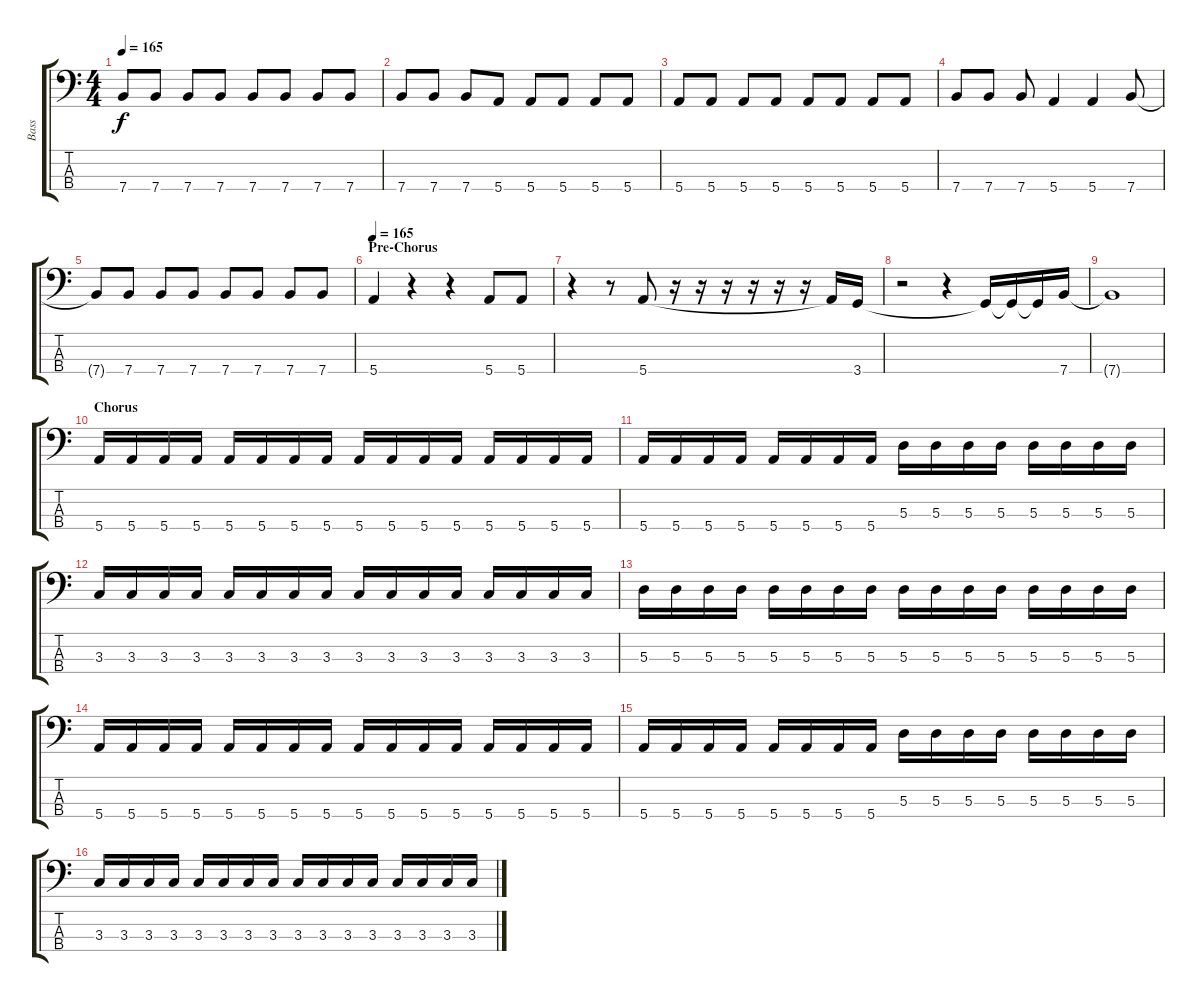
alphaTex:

\track ("Bass" "Bass") {instrument electricbassfinger}
\staff {score tabs}
\tuning (G2 D2 A1 E1) {hide}
\ts (4 4)
\tempo 165
\clef f4
\ks c
7.4{t}.8{dy f} 7.4.8 7.4.8 7.4.8 7.4.8 7.4.8 7.4.8 7.4.8 |
7.4.8 7.4.8 7.4.8 5.4.8 5.4.8 5.4.8 5.4.8 5.4.8 |
5.4.8 5.4.8 5.4.8 5.4.8 5.4.8 5.4.8 5.4.8 5.4.8 |
7.4.8 7.4.8 7.4.8 5.4.4 5.4.4 7.4.8 |
7.4{t}.8 7.4.8 7.4.8 7.4.8 7.4.8 7.4.8 7.4.8 7.4.8 |
\section ("" "Pre-Chorus")
\tempo 165
5.4.4 r.4 r.4 5.4.8 5.4.8 |
r.4 r.8 5.4.8 r.16 r.16 r.16 r.16 r.16 r.16 5.4{t}.16 3.4.16 |
r.2 r.4 3.4{t}.16 3.4{t}.16 3.4{t}.16 7.4.16 |
7.4{t}.1 |
\section ("" "Chorus")
5.4.16 5.4.16 5.4.16 5.4.16 5.4.16 5.4.16 5.4.16 5.4.16 5.4.16 5.4.16 5.4.16 5.4.16 5.4.16 5.4.16 5.4.16 5.4.16 |
5.4.16 5.4.16 5.4.16 5.4.16 5.4.16 5.4.16 5.4.16 5.4.16 5.3.16 5.3.16 5.3.16 5.3.16 5.3.16 5.3.16 5.3.16 5.3.16 |
3.3.16 3.3.16 3.3.16 3.3.16 3.3.16 3.3.16 3.3.16 3.3.16 3.3.16 3.3.16 3.3.16 3.3.16 3.3.16 3.3.16 3.3.16 3.3.16 |
5.3.16 5.3.16 5.3.16 5.3.16 5.3.16 5.3.16 5.3.16 5.3.16 5.3.16 5.3.16 5.3.16 5.3.16 5.3.16 5.3.16 5.3.16 5.3.16 |
5.4.16 5.4.16 5.4.16 5.4.16 5.4.16 5.4.16 5.4.16 5.4.16 5.4.16 5.4.16 5.4.16 5.4.16 5.4.16 5.4.16 5.4.16 5.4.16 |
5.4.16 5.4.16 5.4.16 5.4.16 5.4.16 5.4.16 5.4.16 5.4.16 5.3.16 5.3.16 5.3.16 5.3.16 5.3.16 5.3.16 5.3.16 5.3.16 |
3.3.16 3.3.16 3.3.16 3.3.16 3.3.16 3.3.16 3.3.16 3.3.16 3.3.16 3.3.16 3.3.16 3.3.16 3.3.16 3.3.16 3.3.16 3.3.16
